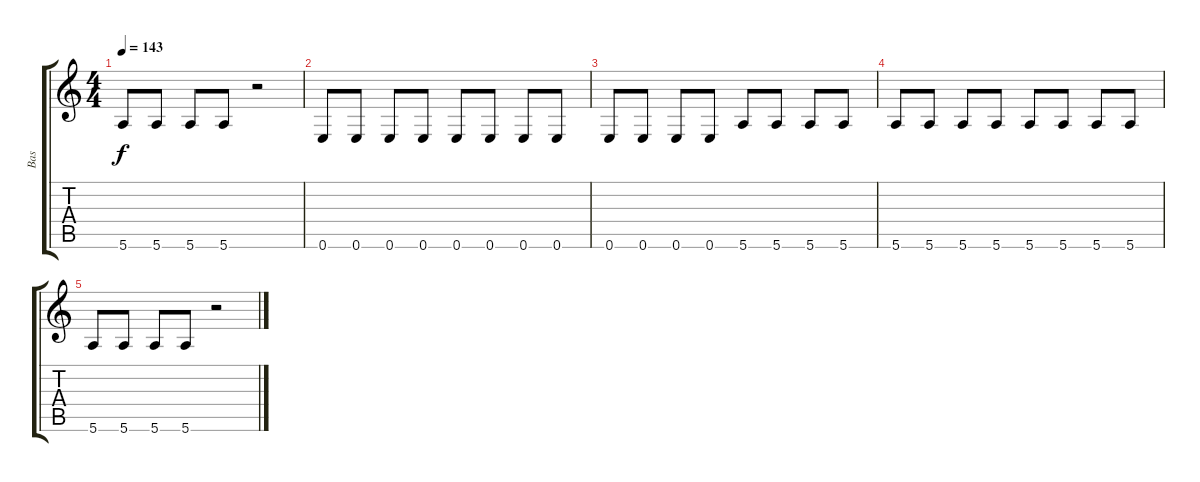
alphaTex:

\track ("Bas" "Bas") {instrument electricbasspick}
\staff {score tabs}
\tuning (E4 B3 G3 D3 A2 E2) {hide}
\ts (4 4)
\tempo 143
\clef g2
\ks c
5.6.8{dy f} 5.6.8 5.6.8 5.6.8 r.2 |
0.6.8 0.6.8 0.6.8 0.6.8 0.6.8 0.6.8 0.6.8 0.6.8 |
0.6.8 0.6.8 0.6.8 0.6.8 5.6.8 5.6.8 5.6.8 5.6.8 |
5.6.8 5.6.8 5.6.8 5.6.8 5.6.8 5.6.8 5.6.8 5.6.8 |
5.6.8 5.6.8 5.6.8 5.6.8 r.2
